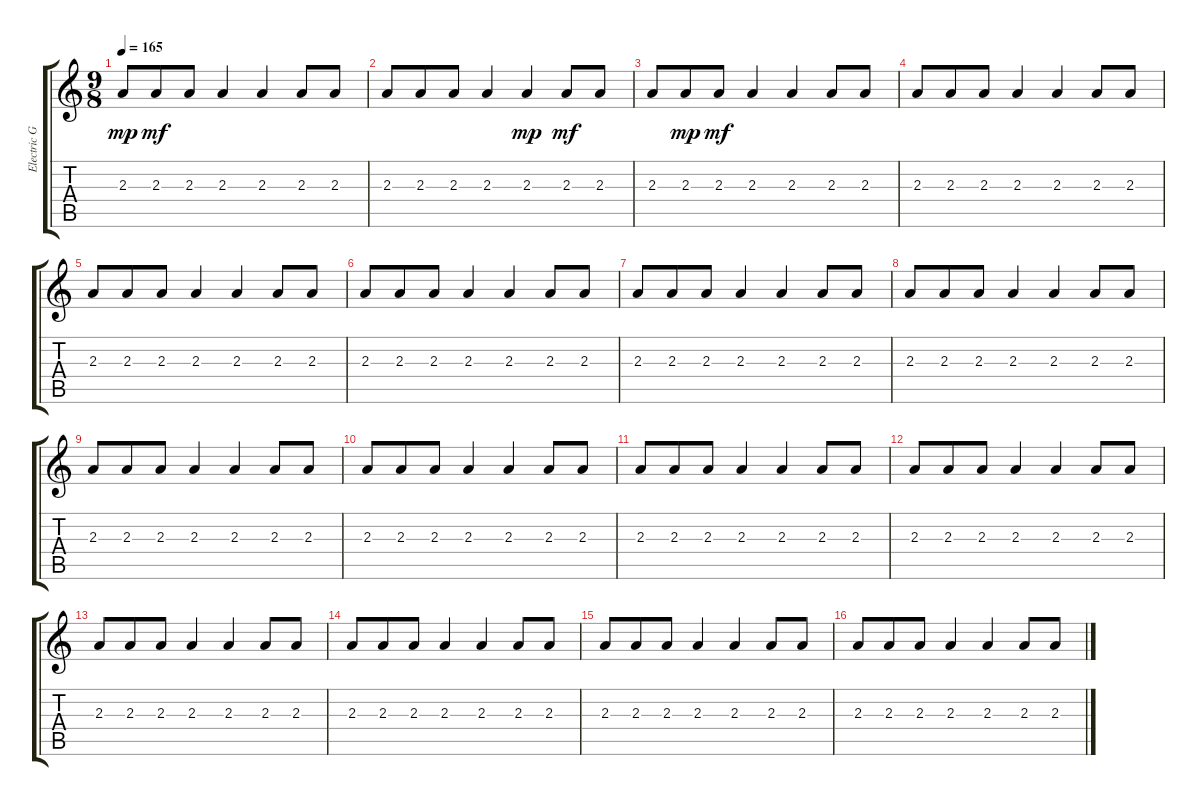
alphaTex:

\track ("Electric Guitar" "Electric G") {instrument overdrivenguitar}
\staff {score tabs}
\tuning (E4 B3 G3 D3 A2 E2) {hide}
\ts (9 8)
\tempo 165
\clef g2
\ks c
2.3.8{dy mp volume 12 balance 8 instrument overdrivenguitar} 2.3.8{dy mf} 2.3.8 2.3.4 2.3.4 2.3.8 2.3.8 |
2.3.8 2.3.8 2.3.8 2.3.4 2.3.4{dy mp} 2.3.8{dy mf} 2.3.8 |
2.3.8 2.3.8{dy mp} 2.3.8{dy mf} 2.3.4 2.3.4 2.3.8 2.3.8 |
2.3.8 2.3.8 2.3.8 2.3.4 2.3.4 2.3.8 2.3.8 |
2.3.8 2.3.8 2.3.8 2.3.4 2.3.4 2.3.8 2.3.8 |
2.3.8 2.3.8 2.3.8 2.3.4 2.3.4 2.3.8 2.3.8 |
2.3.8 2.3.8 2.3.8 2.3.4 2.3.4 2.3.8 2.3.8 |
2.3.8 2.3.8 2.3.8 2.3.4 2.3.4 2.3.8 2.3.8 |
2.3.8 2.3.8 2.3.8 2.3.4 2.3.4 2.3.8 2.3.8 |
2.3.8 2.3.8 2.3.8 2.3.4 2.3.4 2.3.8 2.3.8 |
2.3.8 2.3.8 2.3.8 2.3.4 2.3.4 2.3.8 2.3.8 |
2.3.8 2.3.8 2.3.8 2.3.4 2.3.4 2.3.8 2.3.8 |
2.3.8 2.3.8 2.3.8 2.3.4 2.3.4 2.3.8 2.3.8 |
2.3.8 2.3.8 2.3.8 2.3.4 2.3.4 2.3.8 2.3.8 |
2.3.8 2.3.8 2.3.8 2.3.4 2.3.4 2.3.8 2.3.8 |
2.3.8 2.3.8 2.3.8 2.3.4 2.3.4 2.3.8 2.3.8
